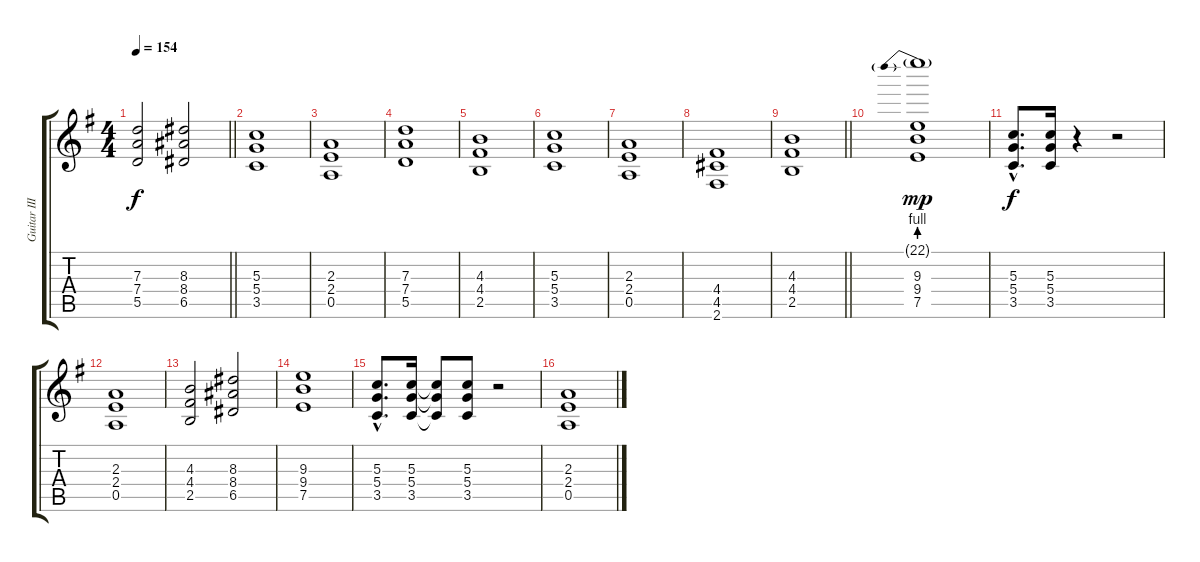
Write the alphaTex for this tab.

\track ("Guitar III" "Guitar III") {instrument distortionguitar}
\staff {score tabs}
\tuning (E4 B3 G3 D3 A2 E2) {hide}
\ts (4 4)
\tempo 154
\clef g2
\barLineRight lightlight
\ks g
(7.3 7.4 5.5).2{dy f} (8.3 8.4 6.5).2 |
(5.3 5.4 3.5).1 |
(2.3 2.4 0.5).1 |
(7.3 7.4 5.5).1 |
(4.3 4.4 2.5).1 |
(5.3 5.4 3.5).1 |
(2.3 2.4 0.5).1 |
(4.4 4.5 2.6).1 |
\barLineRight lightlight
(4.3 4.4 2.5).1 |
(22.1{be (prebend 0 4 60 4) g} 9.3 9.4 7.5).1{dy mp} |
(5.3{hac} 5.4{hac} 3.5{hac}).8{d dy f} (5.3 5.4 3.5).16 r.4 r.2 |
(2.3 2.4 0.5).1 |
(4.3 4.4 2.5).2 (8.3 8.4 6.5).2 |
(9.3 9.4 7.5).1 |
(5.3{hac} 5.4{hac} 3.5{hac}).8{d} (5.3 5.4 3.5).16 (5.3{t} 5.4{t} 3.5{t}).8 (5.3 5.4 3.5).8 r.2 |
(2.3 2.4 0.5).1
